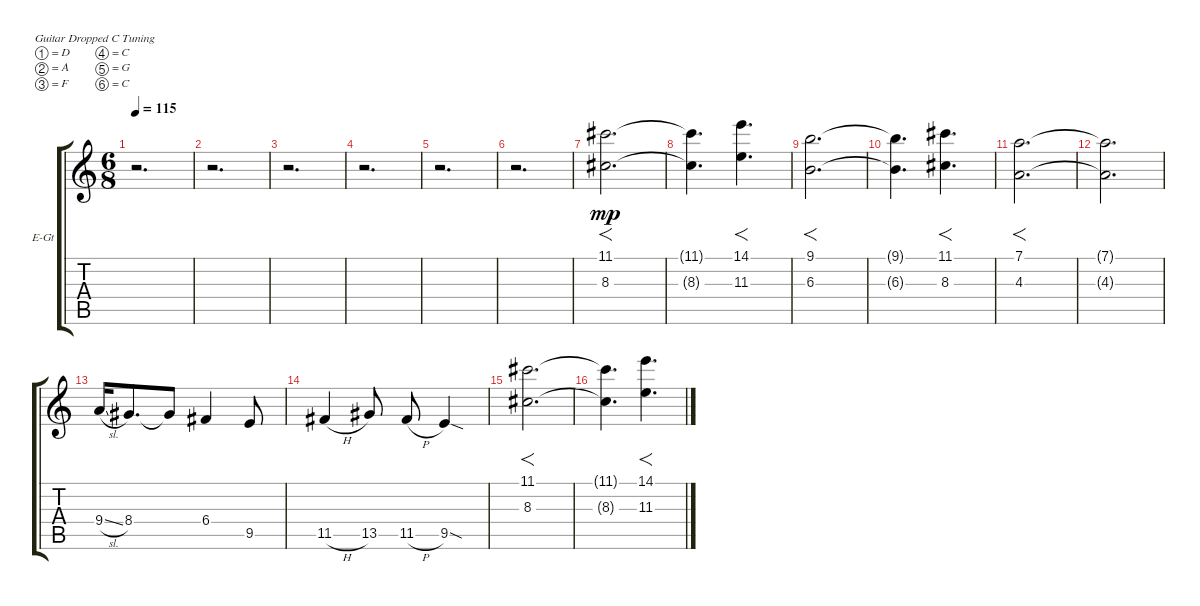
\bracketExtendMode groupsimilarinstruments
\firstSystemTrackNameOrientation horizontal
\otherSystemsTrackNameOrientation horizontal
\track ("Electric Guitar 1" "E-Gt") {instrument distortionguitar}
\staff {score tabs}
\tuning (D4 A3 F3 C3 G2 C2)
\ts (6 8)
\tempo 115
\clef g2
\ks c
r.2{d dy f} |
r.2{d} |
r.2{d} |
r.2{d} |
r.2{d} |
r.2{d} |
(8.3 11.1).2{f d dy mp} |
(8.3{t} 11.1{t}).4{d} (14.1 11.3).4{f d} |
(6.3 9.1).2{f d} |
(9.1{t} 6.3{t}).4{d} (8.3 11.1).4{f d} |
(4.3 7.1).2{f d} |
(7.1{t} 4.3{t}).2{d} |
9.4{sl}.16 8.4.8{d} 8.4{t}.8 6.4.4 9.5.8 |
11.5{h}.4 13.5.8 11.5{h}.8 9.5{sod}.4 |
(8.3 11.1).2{f d} |
(8.3{t} 11.1{t}).4{d} (14.1 11.3).4{f d}
